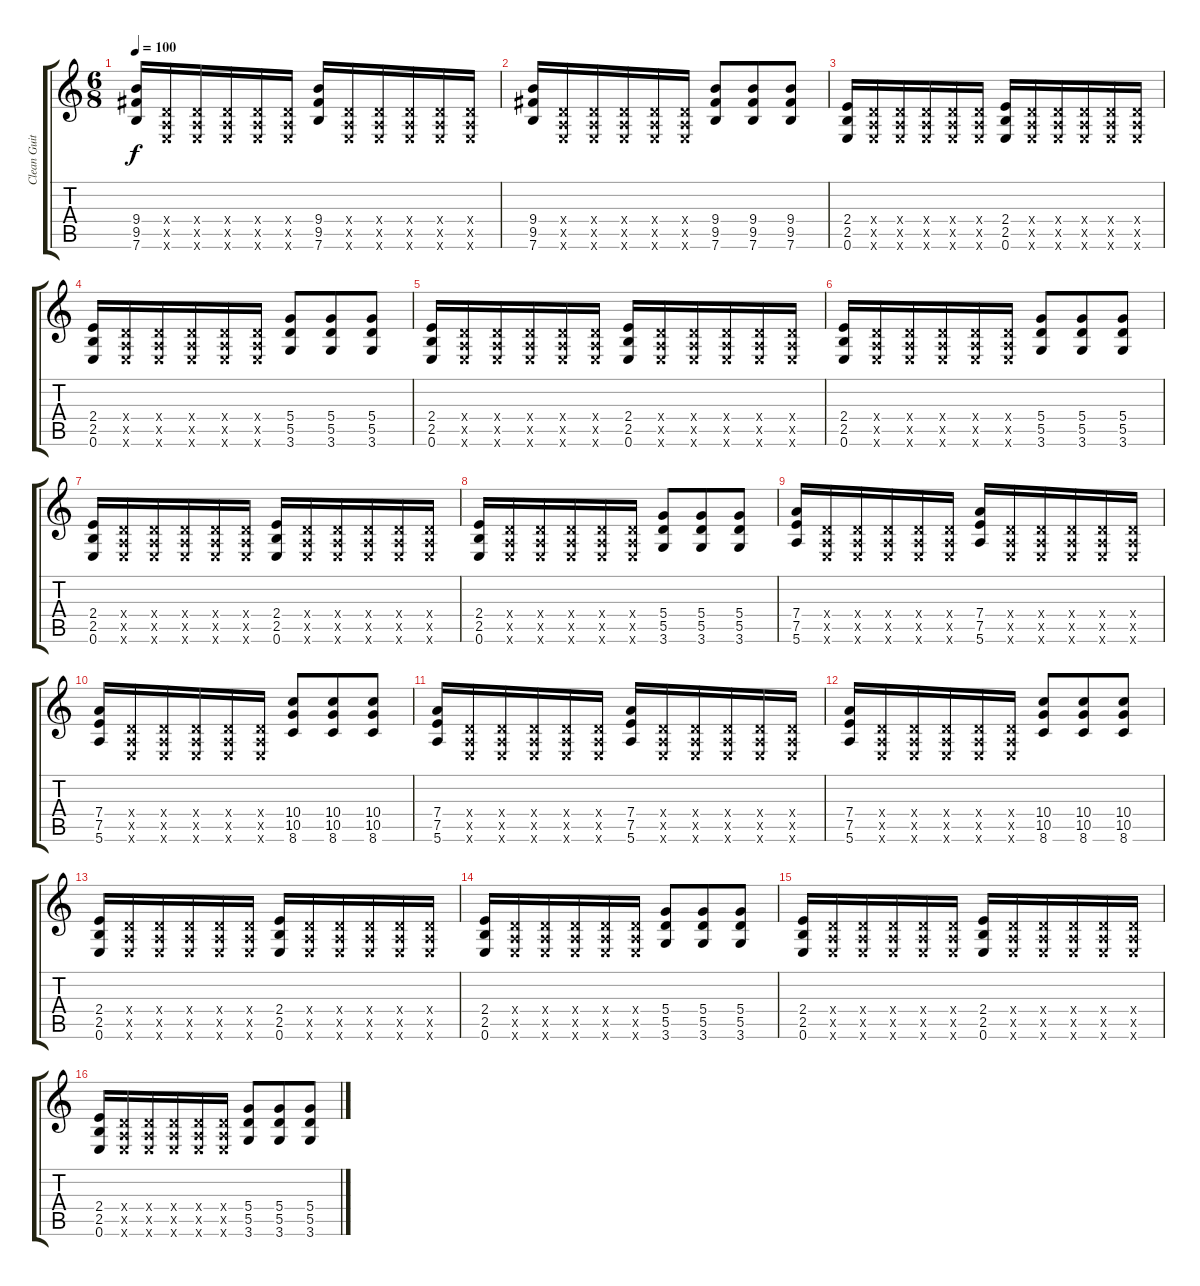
\track ("Clean Guit" "Clean Guit") {instrument electricguitarclean}
\staff {score tabs}
\tuning (E4 B3 G3 D3 A2 E2) {hide}
\ts (6 8)
\tempo 100
\clef g2
\ks c
(9.4 9.5 7.6).16{dy f} (0.4{x} 0.5{x} 0.6{x}).16 (0.4{x} 0.5{x} 0.6{x}).16 (0.4{x} 0.5{x} 0.6{x}).16 (0.4{x} 0.5{x} 0.6{x}).16 (0.4{x} 0.5{x} 0.6{x}).16 (9.4 9.5 7.6).16 (0.4{x} 0.5{x} 0.6{x}).16 (0.4{x} 0.5{x} 0.6{x}).16 (0.4{x} 0.5{x} 0.6{x}).16 (0.4{x} 0.5{x} 0.6{x}).16 (0.4{x} 0.5{x} 0.6{x}).16 |
(9.4 9.5 7.6).16 (0.4{x} 0.5{x} 0.6{x}).16 (0.4{x} 0.5{x} 0.6{x}).16 (0.4{x} 0.5{x} 0.6{x}).16 (0.4{x} 0.5{x} 0.6{x}).16 (0.4{x} 0.5{x} 0.6{x}).16 (9.4 9.5 7.6).8 (9.4 9.5 7.6).8 (9.4 9.5 7.6).8 |
(2.4 2.5 0.6).16 (0.4{x} 0.5{x} 0.6{x}).16 (0.4{x} 0.5{x} 0.6{x}).16 (0.4{x} 0.5{x} 0.6{x}).16 (0.4{x} 0.5{x} 0.6{x}).16 (0.4{x} 0.5{x} 0.6{x}).16 (2.4 2.5 0.6).16 (0.4{x} 0.5{x} 0.6{x}).16 (0.4{x} 0.5{x} 0.6{x}).16 (0.4{x} 0.5{x} 0.6{x}).16 (0.4{x} 0.5{x} 0.6{x}).16 (0.4{x} 0.5{x} 0.6{x}).16 |
(2.4 2.5 0.6).16 (0.4{x} 0.5{x} 0.6{x}).16 (0.4{x} 0.5{x} 0.6{x}).16 (0.4{x} 0.5{x} 0.6{x}).16 (0.4{x} 0.5{x} 0.6{x}).16 (0.4{x} 0.5{x} 0.6{x}).16 (5.4 5.5 3.6).8 (5.4 5.5 3.6).8 (5.4 5.5 3.6).8 |
(2.4 2.5 0.6).16 (0.4{x} 0.5{x} 0.6{x}).16 (0.4{x} 0.5{x} 0.6{x}).16 (0.4{x} 0.5{x} 0.6{x}).16 (0.4{x} 0.5{x} 0.6{x}).16 (0.4{x} 0.5{x} 0.6{x}).16 (2.4 2.5 0.6).16 (0.4{x} 0.5{x} 0.6{x}).16 (0.4{x} 0.5{x} 0.6{x}).16 (0.4{x} 0.5{x} 0.6{x}).16 (0.4{x} 0.5{x} 0.6{x}).16 (0.4{x} 0.5{x} 0.6{x}).16 |
(2.4 2.5 0.6).16 (0.4{x} 0.5{x} 0.6{x}).16 (0.4{x} 0.5{x} 0.6{x}).16 (0.4{x} 0.5{x} 0.6{x}).16 (0.4{x} 0.5{x} 0.6{x}).16 (0.4{x} 0.5{x} 0.6{x}).16 (5.4 5.5 3.6).8 (5.4 5.5 3.6).8 (5.4 5.5 3.6).8 |
(2.4 2.5 0.6).16 (0.4{x} 0.5{x} 0.6{x}).16 (0.4{x} 0.5{x} 0.6{x}).16 (0.4{x} 0.5{x} 0.6{x}).16 (0.4{x} 0.5{x} 0.6{x}).16 (0.4{x} 0.5{x} 0.6{x}).16 (2.4 2.5 0.6).16 (0.4{x} 0.5{x} 0.6{x}).16 (0.4{x} 0.5{x} 0.6{x}).16 (0.4{x} 0.5{x} 0.6{x}).16 (0.4{x} 0.5{x} 0.6{x}).16 (0.4{x} 0.5{x} 0.6{x}).16 |
(2.4 2.5 0.6).16 (0.4{x} 0.5{x} 0.6{x}).16 (0.4{x} 0.5{x} 0.6{x}).16 (0.4{x} 0.5{x} 0.6{x}).16 (0.4{x} 0.5{x} 0.6{x}).16 (0.4{x} 0.5{x} 0.6{x}).16 (5.4 5.5 3.6).8 (5.4 5.5 3.6).8 (5.4 5.5 3.6).8 |
(7.4 7.5 5.6).16 (0.4{x} 0.5{x} 0.6{x}).16 (0.4{x} 0.5{x} 0.6{x}).16 (0.4{x} 0.5{x} 0.6{x}).16 (0.4{x} 0.5{x} 0.6{x}).16 (0.4{x} 0.5{x} 0.6{x}).16 (7.4 7.5 5.6).16 (0.4{x} 0.5{x} 0.6{x}).16 (0.4{x} 0.5{x} 0.6{x}).16 (0.4{x} 0.5{x} 0.6{x}).16 (0.4{x} 0.5{x} 0.6{x}).16 (0.4{x} 0.5{x} 0.6{x}).16 |
(7.4 7.5 5.6).16 (0.4{x} 0.5{x} 0.6{x}).16 (0.4{x} 0.5{x} 0.6{x}).16 (0.4{x} 0.5{x} 0.6{x}).16 (0.4{x} 0.5{x} 0.6{x}).16 (0.4{x} 0.5{x} 0.6{x}).16 (10.4 10.5 8.6).8 (10.4 10.5 8.6).8 (10.4 10.5 8.6).8 |
(7.4 7.5 5.6).16 (0.4{x} 0.5{x} 0.6{x}).16 (0.4{x} 0.5{x} 0.6{x}).16 (0.4{x} 0.5{x} 0.6{x}).16 (0.4{x} 0.5{x} 0.6{x}).16 (0.4{x} 0.5{x} 0.6{x}).16 (7.4 7.5 5.6).16 (0.4{x} 0.5{x} 0.6{x}).16 (0.4{x} 0.5{x} 0.6{x}).16 (0.4{x} 0.5{x} 0.6{x}).16 (0.4{x} 0.5{x} 0.6{x}).16 (0.4{x} 0.5{x} 0.6{x}).16 |
(7.4 7.5 5.6).16 (0.4{x} 0.5{x} 0.6{x}).16 (0.4{x} 0.5{x} 0.6{x}).16 (0.4{x} 0.5{x} 0.6{x}).16 (0.4{x} 0.5{x} 0.6{x}).16 (0.4{x} 0.5{x} 0.6{x}).16 (10.4 10.5 8.6).8 (10.4 10.5 8.6).8 (10.4 10.5 8.6).8 |
(2.4 2.5 0.6).16 (0.4{x} 0.5{x} 0.6{x}).16 (0.4{x} 0.5{x} 0.6{x}).16 (0.4{x} 0.5{x} 0.6{x}).16 (0.4{x} 0.5{x} 0.6{x}).16 (0.4{x} 0.5{x} 0.6{x}).16 (2.4 2.5 0.6).16 (0.4{x} 0.5{x} 0.6{x}).16 (0.4{x} 0.5{x} 0.6{x}).16 (0.4{x} 0.5{x} 0.6{x}).16 (0.4{x} 0.5{x} 0.6{x}).16 (0.4{x} 0.5{x} 0.6{x}).16 |
(2.4 2.5 0.6).16 (0.4{x} 0.5{x} 0.6{x}).16 (0.4{x} 0.5{x} 0.6{x}).16 (0.4{x} 0.5{x} 0.6{x}).16 (0.4{x} 0.5{x} 0.6{x}).16 (0.4{x} 0.5{x} 0.6{x}).16 (5.4 5.5 3.6).8 (5.4 5.5 3.6).8 (5.4 5.5 3.6).8 |
(2.4 2.5 0.6).16 (0.4{x} 0.5{x} 0.6{x}).16 (0.4{x} 0.5{x} 0.6{x}).16 (0.4{x} 0.5{x} 0.6{x}).16 (0.4{x} 0.5{x} 0.6{x}).16 (0.4{x} 0.5{x} 0.6{x}).16 (2.4 2.5 0.6).16 (0.4{x} 0.5{x} 0.6{x}).16 (0.4{x} 0.5{x} 0.6{x}).16 (0.4{x} 0.5{x} 0.6{x}).16 (0.4{x} 0.5{x} 0.6{x}).16 (0.4{x} 0.5{x} 0.6{x}).16 |
(2.4 2.5 0.6).16 (0.4{x} 0.5{x} 0.6{x}).16 (0.4{x} 0.5{x} 0.6{x}).16 (0.4{x} 0.5{x} 0.6{x}).16 (0.4{x} 0.5{x} 0.6{x}).16 (0.4{x} 0.5{x} 0.6{x}).16 (5.4 5.5 3.6).8 (5.4 5.5 3.6).8 (5.4 5.5 3.6).8
